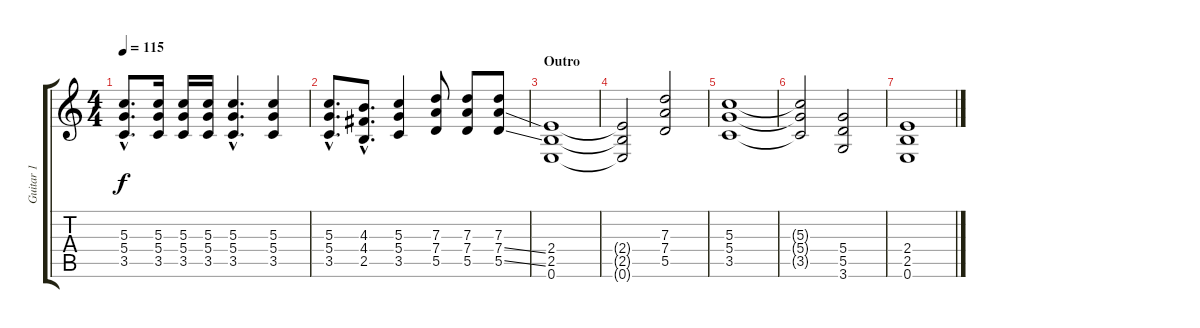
\track ("Guitar 1" "Guitar 1") {instrument electricguitarjazz}
\staff {score tabs}
\tuning (E4 B3 G3 D3 A2 E2) {hide}
\ts (4 4)
\tempo 115
\clef g2
\ks c
(5.3{hac} 5.4{hac} 3.5{hac}).8{d dy f} (5.3 5.4 3.5).16 (5.3 5.4 3.5).16 (5.3 5.4 3.5).16 (5.3{hac} 5.4{hac} 3.5{hac}).4{d} (5.3 5.4 3.5).4 |
(5.3{hac} 5.4{hac} 3.5{hac}).8{d} (4.3{hac} 4.4{hac} 2.5{hac}).8{d} (5.3 5.4 3.5).4 (7.3 7.4 5.5).8 (7.3 7.4 5.5).8 (7.3 7.4{ss} 5.5{ss}).8 |
\section ("" "Outro")
(2.4 2.5 0.6).1{instrument distortionguitar} |
(2.4{t} 2.5{t} 0.6{t}).2 (7.3 7.4 5.5).2 |
(5.3 5.4 3.5).1 |
(5.3{t} 5.4{t} 3.5{t}).2 (5.4 5.5 3.6).2 |
(2.4 2.5 0.6).1
